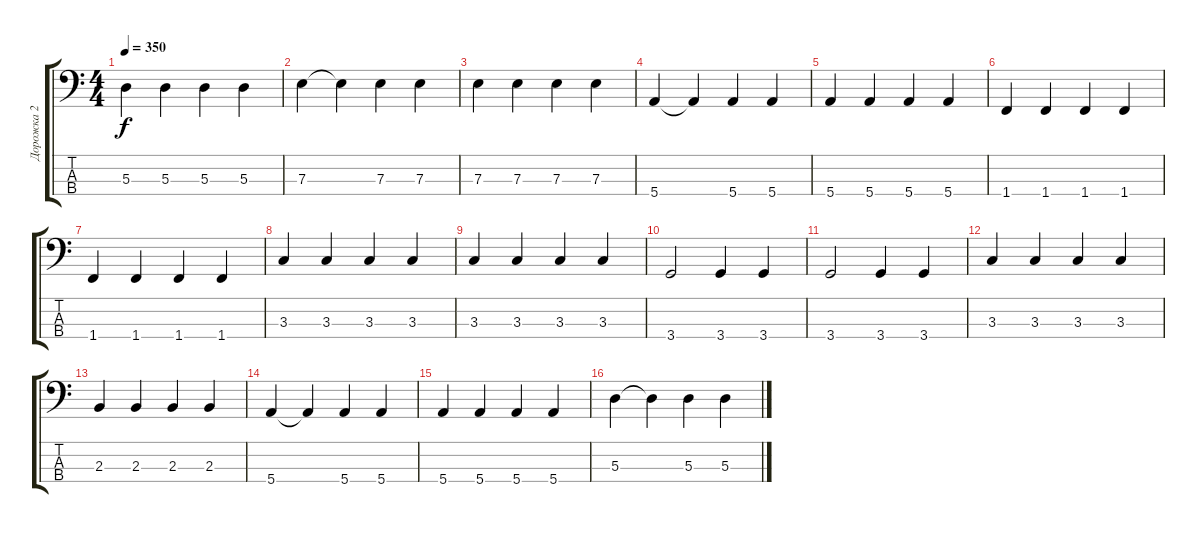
\track ("Дорожка 2" "Дорожка 2") {instrument electricbasspick}
\staff {score tabs}
\tuning (G2 D2 A1 E1) {hide}
\ts (4 4)
\tempo 350
\clef f4
\ks c
5.3.4{dy f} 5.3.4 5.3.4 5.3.4 |
7.3.4 7.3{t}.4 7.3.4 7.3.4 |
7.3.4 7.3.4 7.3.4 7.3.4 |
5.4.4 5.4{t}.4 5.4.4 5.4.4 |
5.4.4 5.4.4 5.4.4 5.4.4 |
1.4.4 1.4.4 1.4.4 1.4.4 |
1.4.4 1.4.4 1.4.4 1.4.4 |
3.3.4 3.3.4 3.3.4 3.3.4 |
3.3.4 3.3.4 3.3.4 3.3.4 |
3.4.2 3.4.4 3.4.4 |
3.4.2 3.4.4 3.4.4 |
3.3.4 3.3.4 3.3.4 3.3.4 |
2.3.4 2.3.4 2.3.4 2.3.4 |
5.4.4 5.4{t}.4 5.4.4 5.4.4 |
5.4.4 5.4.4 5.4.4 5.4.4 |
5.3.4 5.3{t}.4 5.3.4 5.3.4
